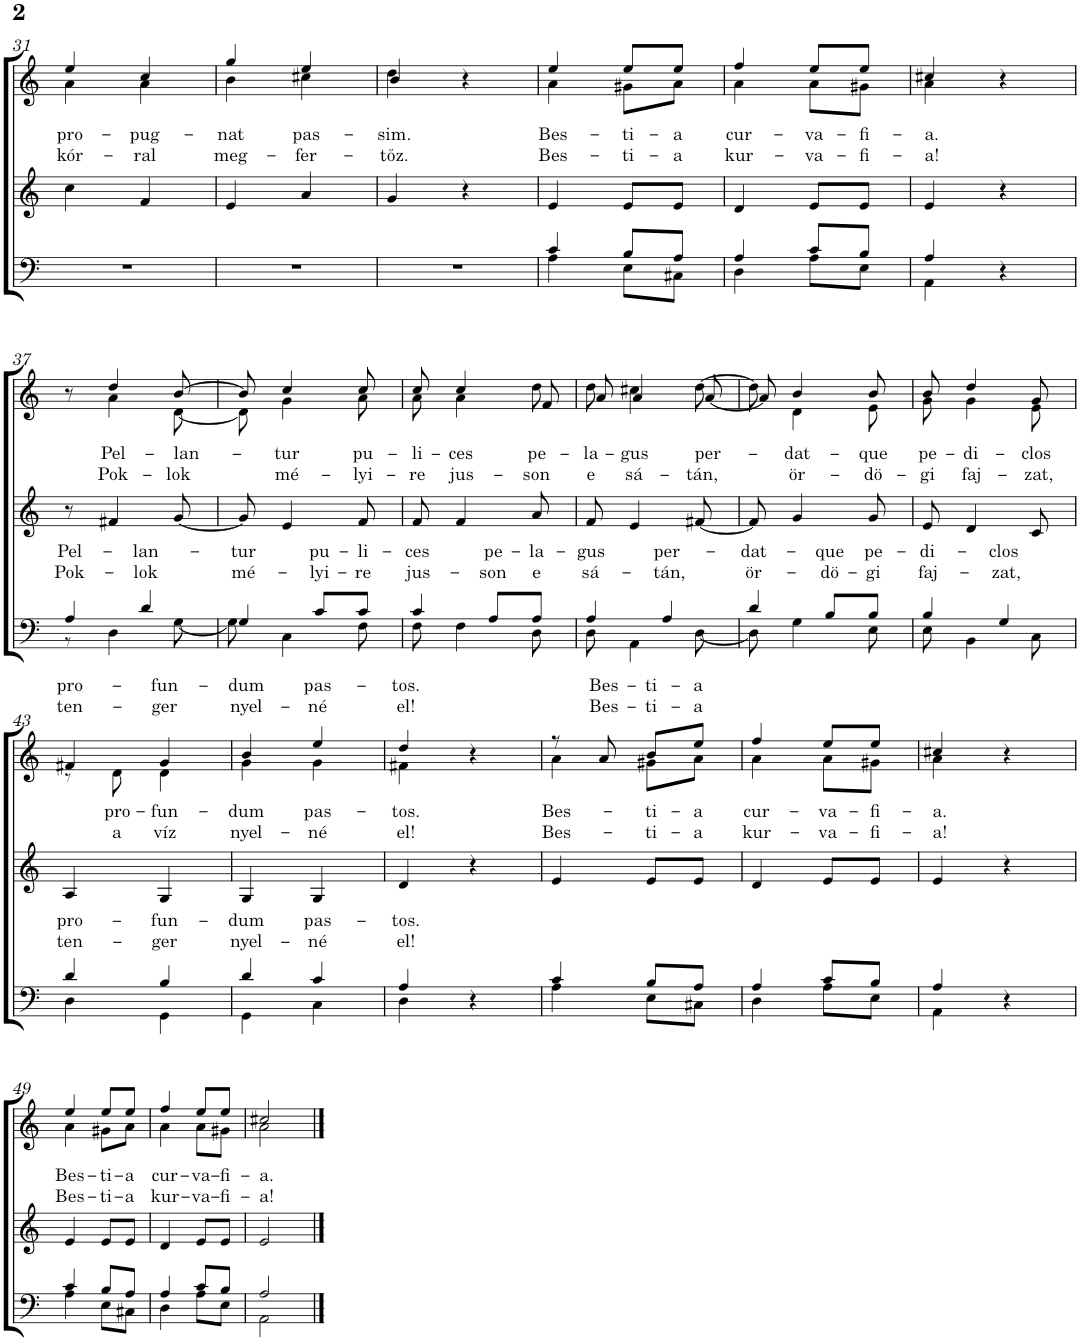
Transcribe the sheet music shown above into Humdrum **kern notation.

**kern	**text	**text	**kern	**kern	**text	**text
*part3	*part3	*part3	*part2	*part1	*part1	*part1
*staff3	*staff3	*staff3	*staff2	*staff1	*staff1	*staff1
*I"Férfi	*	*	*I"Alt	*I"Szoprán	*	*
!!LO:PB:g=z
*clefF4	*	*	*clefG2	*clefG2	*	*
*k[]	*	*	*k[]	*k[]	*	*
*M2/4	*	*	*M2/4	*M2/4	*	*
=31	=31	=31	=31	=31	=31	=31
*	*	*	*	*^	*	*
!	!	!	!	!	!	!LO:LY:b	!LO:LY:b
2r	.	.	4cc\	4ee/	4a\	pro-	kór-
!	!	!	!	!	!	!LO:LY:b	!LO:LY:b
.	.	.	4f/	4cc/	4a\	-pug-	-ral
=32	=32	=32	=32	=32	=32	=32	=32
!	!	!	!	!	!	!LO:LY:b	!LO:LY:b
2r	.	.	4e/	4gg/	4b\	-nat	meg-
!	!	!	!	!	!	!LO:LY:b	!LO:LY:b
.	.	.	4a/	4ee/	4cc#X\	pas-	-fer-
=33	=33	=33	=33	=33	=33	=33	=33
!	!	!	!	!	!	!LO:LY:b	!LO:LY:b
2r	.	.	4g/	4b/	4dd\	-sim.	-tőz.
.	.	.	4r	4r	4ryy	.	.
=34	=34	=34	=34	=34	=34	=34	=34
*^	*	*	*	*	*	*	*
!	!	!	!	!	!	!	!LO:LY:b	!LO:LY:b
4c/	4A\	.	.	4e/	4ee/	4a\	Bes-	Bes-
!	!	!	!	!	!	!	!LO:LY:b	!LO:LY:b
8B/L	8E\L	.	.	8e/L	8ee/L	8g#X\L	-ti-	-ti-
!	!	!	!	!	!	!	!LO:LY:b	!LO:LY:b
8A/J	8C#X\J	.	.	8e/J	8ee/J	8a\J	-a	-a
=35	=35	=35	=35	=35	=35	=35	=35	=35
!	!	!	!	!	!	!	!LO:LY:b	!LO:LY:b
4A/	4D\	.	.	4d/	4ff/	4a\	cur-	kur-
!	!	!	!	!	!	!	!LO:LY:b	!LO:LY:b
8c/L	8A\L	.	.	8e/L	8ee/L	8a\L	-va-	-va-
!	!	!	!	!	!	!	!LO:LY:b	!LO:LY:b
8B/J	8E\J	.	.	8e/J	8ee/J	8g#X\J	-fi-	-fi-
=36	=36	=36	=36	=36	=36	=36	=36	=36
!	!	!	!	!	!	!	!LO:LY:b	!LO:LY:b
4A/	4AA\	.	.	4e/	4cc#X/	4a\	-a.	-a!
4r	4ryy	.	.	4r	4r	4ryy	.	.
!!LO:LB:g=z	!!
=37	=37	=37	=37	=37	=37	=37	=37	=37
!	!	!LO:LY:a	!LO:LY:a	!	!	!	!	!
4A/	8r	Pel-	Pok-	8r	8r	8ryy	.	.
!	!	!	!	!	!	!	!LO:LY:b	!LO:LY:b
.	4D\	.	.	4f#X/	4dd/	4a\	Pel-	Pok-
!	!	!LO:LY:a	!LO:LY:a	!	!	!	!	!
4d/	.	-lan-	-lok	.	.	.	.	.
!	!	!	!	!	!	!	!LO:LY:b	!LO:LY:b
.	[8G\	.	.	[8g/	[8b/	[8d\	-lan-	-lok
=38	=38	=38	=38	=38	=38	=38	=38	=38
!	!	!LO:LY:a	!LO:LY:a	!	!	!	!	!
4G/	8G\]	-tur	mé-	8g/]	8b/]	8d\]	.	.
!	!	!	!	!	!	!	!LO:LY:b	!LO:LY:b
.	4C\	.	.	4e/	4cc/	4g\	-tur	mé-
!	!	!LO:LY:a	!LO:LY:a	!	!	!	!	!
8c/L	.	pu-	-lyi-	.	.	.	.	.
!	!	!LO:LY:a	!LO:LY:a	!	!	!	!LO:LY:b	!LO:LY:b
8c/J	8F\	-li-	-re	8f/	8cc/	8a\	pu-	-lyi-
=39	=39	=39	=39	=39	=39	=39	=39	=39
!	!	!LO:LY:a	!LO:LY:a	!	!	!	!LO:LY:b	!LO:LY:b
4c/	8F\	-ces	jus-	8f/	8cc/	8a\	-li-	-re
!	!	!	!	!	!	!	!LO:LY:b	!LO:LY:b
.	4F\	.	.	4f/	4cc/	4a\	-ces	jus-
!	!	!LO:LY:a	!LO:LY:a	!	!	!	!	!
8A/L	.	pe-	-son	.	.	.	.	.
!	!	!LO:LY:a	!LO:LY:a	!	!	!	!LO:LY:b	!LO:LY:b
8A/J	8D\	-la-	e	8a/	8f/	8dd\	pe-	-son
=40	=40	=40	=40	=40	=40	=40	=40	=40
!	!	!LO:LY:a	!LO:LY:a	!	!	!	!LO:LY:b	!LO:LY:b
4A/	8D\	-gus	sá-	8f/	8a/	8dd\	-la-	e
!	!	!	!	!	!	!	!LO:LY:b	!LO:LY:b
.	4AA\	.	.	4e/	4a/	4cc#X\	-gus	sá-
!	!	!LO:LY:a	!LO:LY:a	!	!	!	!	!
4A/	.	per-	-tán,	.	.	.	.	.
!	!	!	!	!	!	!	!LO:LY:b	!LO:LY:b
.	[8D\	.	.	[8f#X/	[<8a/	[>8dd\	per-	-tán,
=41	=41	=41	=41	=41	=41	=41	=41	=41
!	!	!LO:LY:a	!LO:LY:a	!	!	!	!	!
4d/	8D\]	-dat-	ör-	8f#/]	8a/]	8dd\]	.	.
!	!	!	!	!	!	!	!LO:LY:b	!LO:LY:b
.	4G\	.	.	4g/	4b/	4d\	-dat-	ör-
!	!	!LO:LY:a	!LO:LY:a	!	!	!	!	!
8B/L	.	-que	-dö-	.	.	.	.	.
!	!	!LO:LY:a	!LO:LY:a	!	!	!	!LO:LY:b	!LO:LY:b
8B/J	8E\	pe-	-gi	8g/	8b/	8e\	-que	-dö-
=42	=42	=42	=42	=42	=42	=42	=42	=42
!	!	!LO:LY:a	!LO:LY:a	!	!	!	!LO:LY:b	!LO:LY:b
4B/	8E\	-di-	faj-	8e/	8b/	8g\	pe-	-gi
!	!	!	!	!	!	!	!LO:LY:b	!LO:LY:b
.	4BB\	.	.	4d/	4dd/	4g\	-di-	faj-
!	!	!LO:LY:a	!LO:LY:a	!	!	!	!	!
4G/	.	-clos	-zat,	.	.	.	.	.
!	!	!	!	!	!	!	!LO:LY:b	!LO:LY:b
.	8C\	.	.	8c/	8g/	8e\	-clos	-zat,
!!LO:LB:g=z	!!
=43	=43	=43	=43	=43	=43	=43	=43	=43
!	!	!LO:LY:a	!LO:LY:a	!	!	!	!LO:LY:a	!LO:LY:a
4d/	4D\	pro-	ten-	4A/	4f#X/	8r	pro-	ten-
!	!	!	!	!	!	!	!LO:LY:b	!LO:LY:b
.	.	.	.	.	.	8d\	pro-	a
!	!	!LO:LY:a	!LO:LY:a	!	!	!	!LO:LY:a	!LO:LY:a
!	!	!	!	!	!	!	!LO:LY:b	!LO:LY:b
4B/	4GG\	-fun-	-ger	4G/	4g/	4d\	-fun-	víz
=44	=44	=44	=44	=44	=44	=44	=44	=44
!	!	!LO:LY:a	!LO:LY:a	!	!	!	!LO:LY:a	!LO:LY:a
!	!	!	!	!	!	!	!LO:LY:b	!LO:LY:b
4d/	4GG\	-dum	nyel-	4G/	4b/	4g\	-dum	nyel-
!	!	!LO:LY:a	!LO:LY:a	!	!	!	!LO:LY:a	!LO:LY:a
!	!	!	!	!	!	!	!LO:LY:b	!LO:LY:b
4c/	4C\	pas-	-né	4G/	4ee/	4g\	pas-	-né
=45	=45	=45	=45	=45	=45	=45	=45	=45
!	!	!LO:LY:a	!LO:LY:a	!	!	!	!LO:LY:a	!LO:LY:a
!	!	!	!	!	!	!	!LO:LY:b	!LO:LY:b
4A/	4D\	-tos.	el!	4d/	4dd/	4f#X\	-tos.	el!
4r	4ryy	.	.	4r	4r	4ryy	.	.
=46	=46	=46	=46	=46	=46	=46	=46	=46
!	!	!	!	!	!	!	!LO:LY:b	!LO:LY:b
4c/	4A\	.	.	4e/	8r	4a\	Bes-	Bes-
!	!	!	!	!	!	!	!LO:LY:a	!LO:LY:a
.	.	.	.	.	8a/	.	Bes-	Bes-
!	!	!	!	!	!	!	!LO:LY:a	!LO:LY:a
!	!	!	!	!	!	!	!LO:LY:b	!LO:LY:b
8B/L	8E\L	.	.	8e/L	8b/L	8g#X\L	-ti-	-ti-
!	!	!	!	!	!	!	!LO:LY:a	!LO:LY:a
!	!	!	!	!	!	!	!LO:LY:b	!LO:LY:b
8A/J	8C#X\J	.	.	8e/J	8ee/J	8a\J	-a	-a
=47	=47	=47	=47	=47	=47	=47	=47	=47
!	!	!	!	!	!	!	!LO:LY:b	!LO:LY:b
4A/	4D\	.	.	4d/	4ff/	4a\	cur-	kur-
!	!	!	!	!	!	!	!LO:LY:b	!LO:LY:b
8c/L	8A\L	.	.	8e/L	8ee/L	8a\L	-va-	-va-
!	!	!	!	!	!	!	!LO:LY:b	!LO:LY:b
8B/J	8E\J	.	.	8e/J	8ee/J	8g#X\J	-fi-	-fi-
=48	=48	=48	=48	=48	=48	=48	=48	=48
!	!	!	!	!	!	!	!LO:LY:b	!LO:LY:b
4A/	4AA\	.	.	4e/	4cc#X/	4a\	-a.	-a!
4r	4ryy	.	.	4r	4r	4ryy	.	.
!!LO:LB:g=z	!!
=49	=49	=49	=49	=49	=49	=49	=49	=49
!	!	!	!	!	!	!	!LO:LY:b	!LO:LY:b
4c/	4A\	.	.	4e/	4ee/	4a\	Bes-	Bes-
!	!	!	!	!	!	!	!LO:LY:b	!LO:LY:b
8B/L	8E\L	.	.	8e/L	8ee/L	8g#X\L	-ti-	-ti-
!	!	!	!	!	!	!	!LO:LY:b	!LO:LY:b
8A/J	8C#X\J	.	.	8e/J	8ee/J	8a\J	-a	-a
=50	=50	=50	=50	=50	=50	=50	=50	=50
!	!	!	!	!	!	!	!LO:LY:b	!LO:LY:b
4A/	4D\	.	.	4d/	4ff/	4a\	cur-	kur-
!	!	!	!	!	!	!	!LO:LY:b	!LO:LY:b
8c/L	8A\L	.	.	8e/L	8ee/L	8a\L	-va-	-va-
!	!	!	!	!	!	!	!LO:LY:b	!LO:LY:b
8B/J	8E\J	.	.	8e/J	8ee/J	8g#X\J	-fi-	-fi-
=51	=51	=51	=51	=51	=51	=51	=51	=51
!	!	!	!	!	!	!	!LO:LY:b	!LO:LY:b
2A/	2AA\	.	.	2e/	2cc#X/	2a\	-a.	-a!
*v	*v	*	*	*	*v	*v	*	*
==	==	==	==	==	==	==
*-	*-	*-	*-	*-	*-	*-
